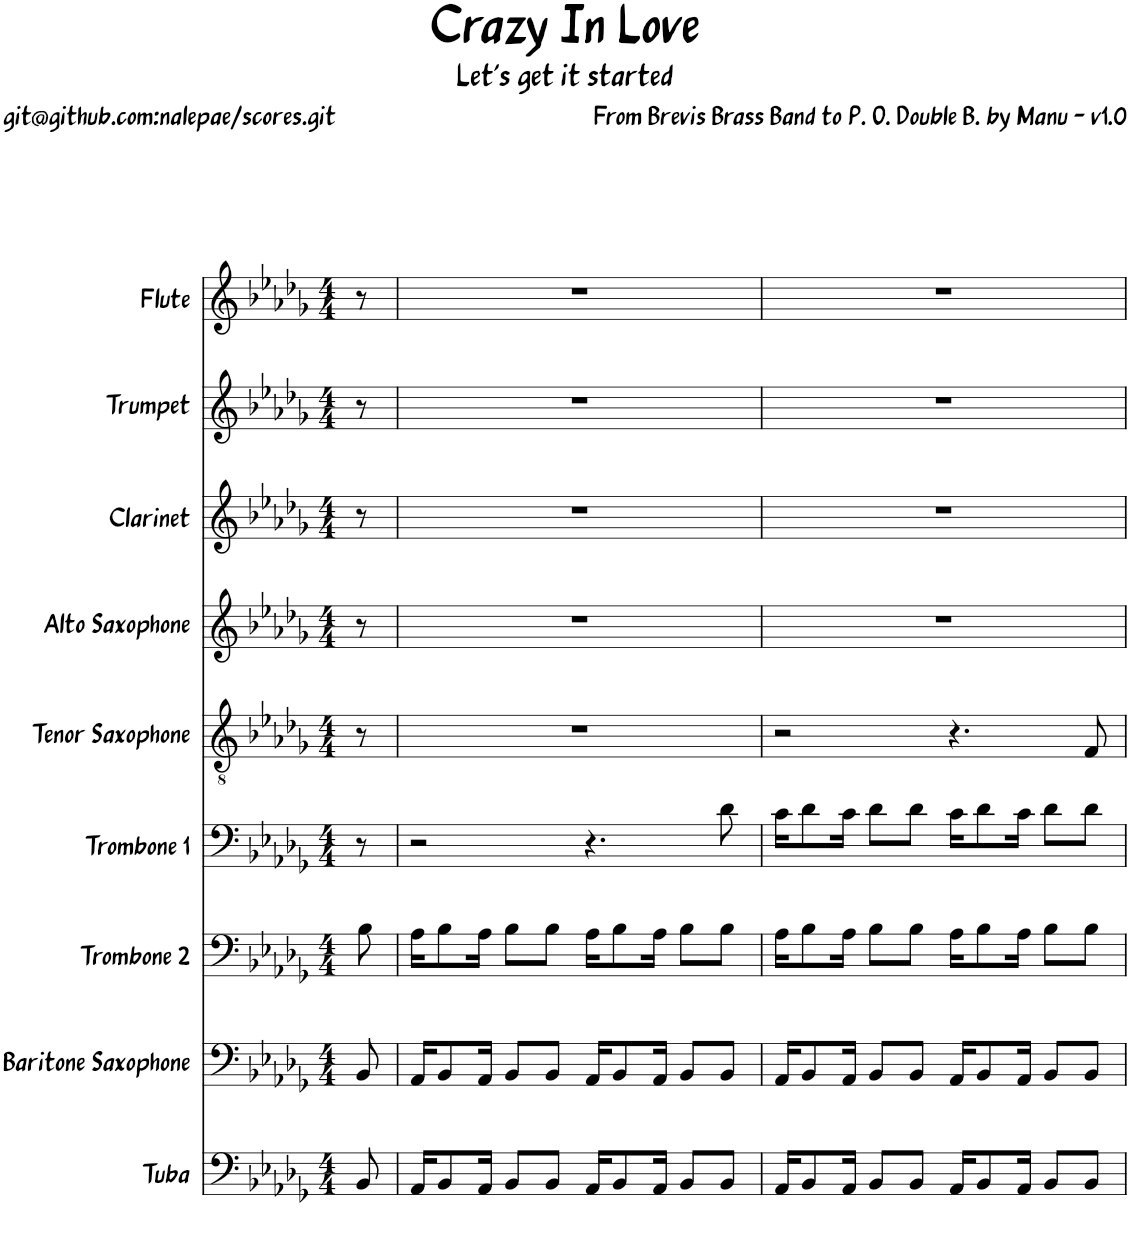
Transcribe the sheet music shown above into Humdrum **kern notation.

**kern	**kern	**kern	**kern	**kern	**kern	**kern	**kern	**kern
*part9	*part8	*part7	*part6	*part5	*part4	*part3	*part2	*part1
*staff9	*staff8	*staff7	*staff6	*staff5	*staff4	*staff3	*staff2	*staff1
*I"Tuba	*I"Baritone Saxophone	*I"Trombone 2	*I"Trombone 1	*I"Tenor Saxophone	*I"Alto Saxophone	*I"Clarinet	*I"Trumpet	*I"Flute
*I'Tu.	*I'Bar. Sax.	*I'Tbn 2.	*I'Tbn. 1	*I'T. Sax.	*I'A. Sax.	*I'Cl.	*I'Tpt.	*I'Fl.
*clefF4	*clefF4	*clefF4	*clefF4	*clefGv2	*clefG2	*clefG2	*clefG2	*clefG2
*	*ITrd12c21	*	*	*ITrd8c14	*ITrd5c9	*ITrd1c2	*ITrd1c2	*
*k[b-e-a-d-g-]	*k[b-e-a-d-g-]	*k[b-e-a-d-g-]	*k[b-e-a-d-g-]	*k[b-e-a-d-g-]	*k[b-e-a-d-g-]	*k[b-e-a-d-g-]	*k[b-e-a-d-g-]	*k[b-e-a-d-g-]
*M4/4	*M4/4	*M4/4	*M4/4	*M4/4	*M4/4	*M4/4	*M4/4	*M4/4
=1	=1	=1	=1	=1	=1	=1	=1	=1
8BB-/	8BB-/	8B-\	8r	8r	8r	8r	8r	8r
=2	=2	=2	=2	=2	=2	=2	=2	=2
16AA-/KL	16AA-/KL	16A-\KL	2r	1r	1r	1r	1r	1r
8BB-/	8BB-/	8B-\	.	.	.	.	.	.
16AA-/Jk	16AA-/Jk	16A-\Jk	.	.	.	.	.	.
8BB-/L	8BB-/L	8B-\L	.	.	.	.	.	.
8BB-/J	8BB-/J	8B-\J	.	.	.	.	.	.
16AA-/KL	16AA-/KL	16A-\KL	4.r	.	.	.	.	.
8BB-/	8BB-/	8B-\	.	.	.	.	.	.
16AA-/Jk	16AA-/Jk	16A-\Jk	.	.	.	.	.	.
8BB-/L	8BB-/L	8B-\L	.	.	.	.	.	.
8BB-/J	8BB-/J	8B-\J	8d-\	.	.	.	.	.
=3	=3	=3	=3	=3	=3	=3	=3	=3
16AA-/KL	16AA-/KL	16A-\KL	16c\KL	2r	1r	1r	1r	1r
8BB-/	8BB-/	8B-\	8d-\	.	.	.	.	.
16AA-/Jk	16AA-/Jk	16A-\Jk	16c\Jk	.	.	.	.	.
8BB-/L	8BB-/L	8B-\L	8d-\L	.	.	.	.	.
8BB-/J	8BB-/J	8B-\J	8d-\J	.	.	.	.	.
16AA-/KL	16AA-/KL	16A-\KL	16c\KL	4.r	.	.	.	.
8BB-/	8BB-/	8B-\	8d-\	.	.	.	.	.
16AA-/Jk	16AA-/Jk	16A-\Jk	16c\Jk	.	.	.	.	.
8BB-/L	8BB-/L	8B-\L	8d-\L	.	.	.	.	.
8BB-/J	8BB-/J	8B-\J	8d-\J	8F/	.	.	.	.
=	=	=	=	=	=	=	=	=
*-	*-	*-	*-	*-	*-	*-	*-	*-
